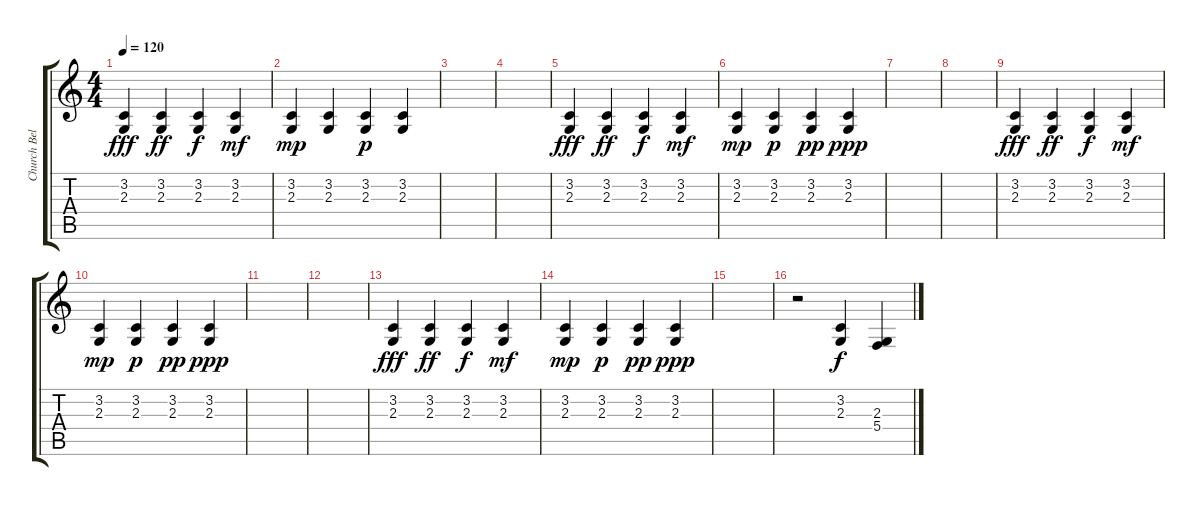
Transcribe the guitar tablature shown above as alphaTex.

\track ("Church Bells" "Church Bel") {instrument tubularbells}
\staff {score tabs}
\tuning (D4 A3 F3 C3 G2 C2) {hide}
\ts (4 4)
\tempo 120
\clef g2
\ks c
(3.2 2.3).4{dy fff} (3.2 2.3).4{dy ff} (3.2 2.3).4{dy f} (3.2 2.3).4{dy mf} |
(3.2 2.3).4{dy mp} (3.2 2.3).4 (3.2 2.3).4{dy p} (3.2 2.3).4 |
|
|
(3.2 2.3).4{dy fff} (3.2 2.3).4{dy ff} (3.2 2.3).4{dy f} (3.2 2.3).4{dy mf} |
(3.2 2.3).4{dy mp} (3.2 2.3).4{dy p} (3.2 2.3).4{dy pp} (3.2 2.3).4{dy ppp} |
|
|
(3.2 2.3).4{dy fff} (3.2 2.3).4{dy ff} (3.2 2.3).4{dy f} (3.2 2.3).4{dy mf} |
(3.2 2.3).4{dy mp} (3.2 2.3).4{dy p} (3.2 2.3).4{dy pp} (3.2 2.3).4{dy ppp} |
|
|
(3.2 2.3).4{dy fff} (3.2 2.3).4{dy ff} (3.2 2.3).4{dy f} (3.2 2.3).4{dy mf} |
(3.2 2.3).4{dy mp} (3.2 2.3).4{dy p} (3.2 2.3).4{dy pp} (3.2 2.3).4{dy ppp} |
|
r.2 (3.2 2.3).4{dy f} (2.3 5.4).4
